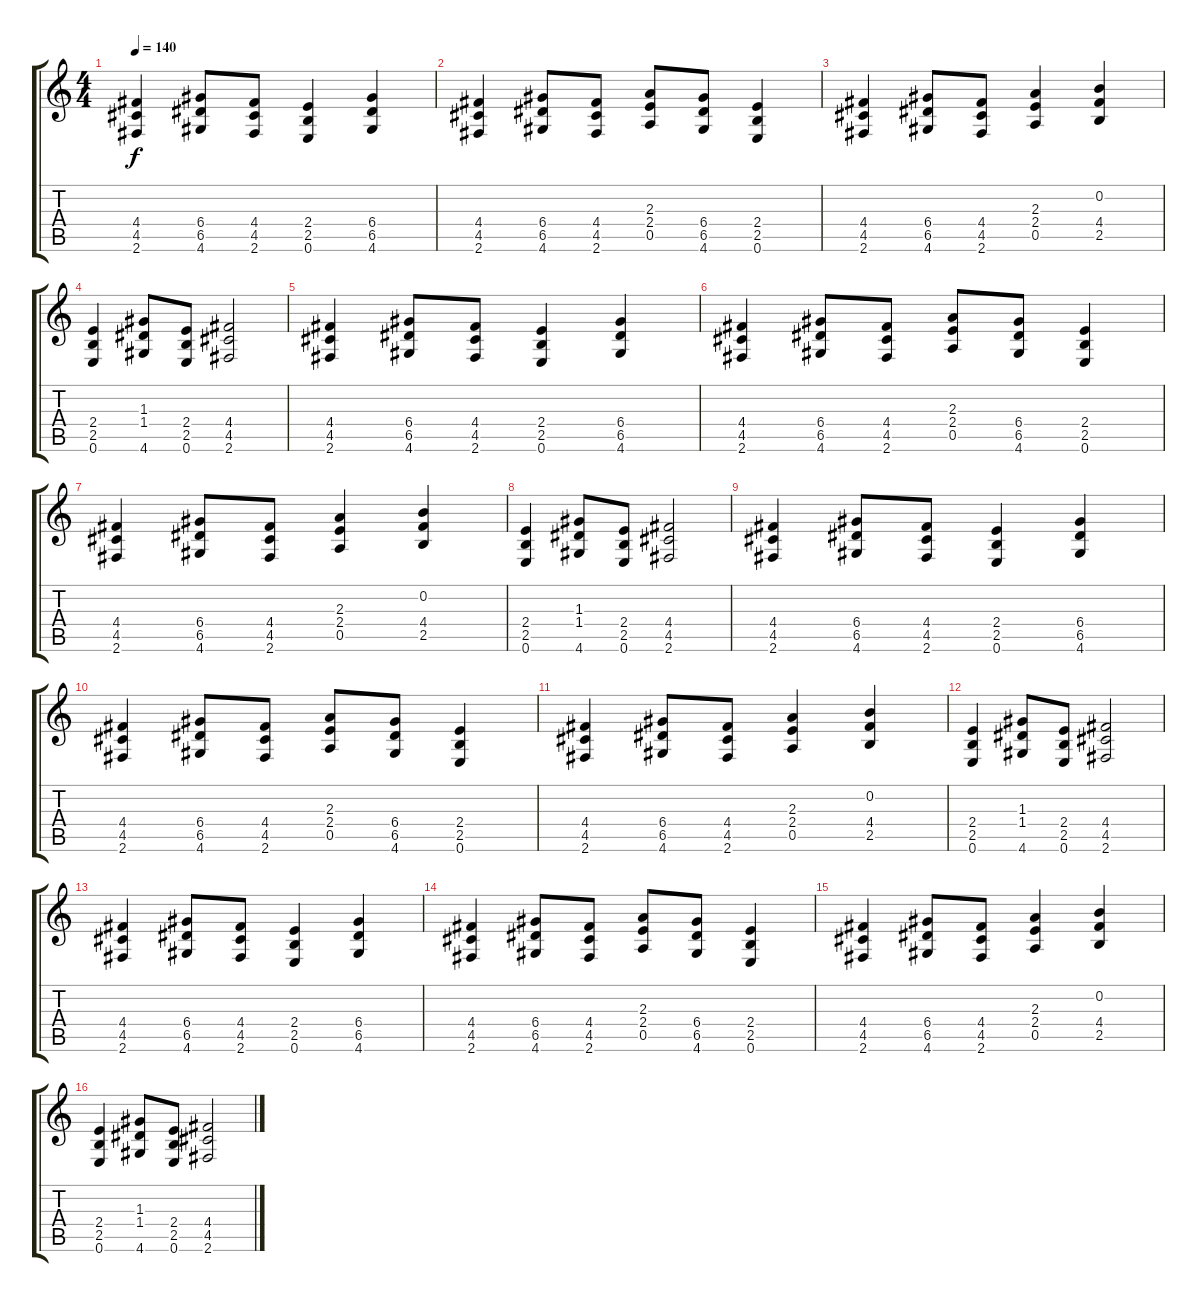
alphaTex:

\track "" {instrument distortionguitar}
\staff {score tabs}
\tuning (E4 B3 G3 D3 A2 E2) {hide}
\ts (4 4)
\tempo 140
\clef g2
\ks c
(4.4 4.5 2.6).4{dy f} (6.4 6.5 4.6).8 (4.4 4.5 2.6).8 (2.4 2.5 0.6).4 (6.4 6.5 4.6).4 |
(4.4 4.5 2.6).4 (6.4 6.5 4.6).8 (4.4 4.5 2.6).8 (2.3 2.4 0.5).8 (6.4 6.5 4.6).8 (2.4 2.5 0.6).4 |
(4.4 4.5 2.6).4 (6.4 6.5 4.6).8 (4.4 4.5 2.6).8 (2.3 2.4 0.5).4 (0.2 4.4 2.5).4 |
(2.4 2.5 0.6).4 (1.3 1.4 4.6).8 (2.4 2.5 0.6).8 (4.4 4.5 2.6).2 |
(4.4 4.5 2.6).4 (6.4 6.5 4.6).8 (4.4 4.5 2.6).8 (2.4 2.5 0.6).4 (6.4 6.5 4.6).4 |
(4.4 4.5 2.6).4 (6.4 6.5 4.6).8 (4.4 4.5 2.6).8 (2.3 2.4 0.5).8 (6.4 6.5 4.6).8 (2.4 2.5 0.6).4 |
(4.4 4.5 2.6).4 (6.4 6.5 4.6).8 (4.4 4.5 2.6).8 (2.3 2.4 0.5).4 (0.2 4.4 2.5).4 |
(2.4 2.5 0.6).4 (1.3 1.4 4.6).8 (2.4 2.5 0.6).8 (4.4 4.5 2.6).2 |
(4.4 4.5 2.6).4 (6.4 6.5 4.6).8 (4.4 4.5 2.6).8 (2.4 2.5 0.6).4 (6.4 6.5 4.6).4 |
(4.4 4.5 2.6).4 (6.4 6.5 4.6).8 (4.4 4.5 2.6).8 (2.3 2.4 0.5).8 (6.4 6.5 4.6).8 (2.4 2.5 0.6).4 |
(4.4 4.5 2.6).4 (6.4 6.5 4.6).8 (4.4 4.5 2.6).8 (2.3 2.4 0.5).4 (0.2 4.4 2.5).4 |
(2.4 2.5 0.6).4 (1.3 1.4 4.6).8 (2.4 2.5 0.6).8 (4.4 4.5 2.6).2 |
(4.4 4.5 2.6).4 (6.4 6.5 4.6).8 (4.4 4.5 2.6).8 (2.4 2.5 0.6).4 (6.4 6.5 4.6).4 |
(4.4 4.5 2.6).4 (6.4 6.5 4.6).8 (4.4 4.5 2.6).8 (2.3 2.4 0.5).8 (6.4 6.5 4.6).8 (2.4 2.5 0.6).4 |
(4.4 4.5 2.6).4 (6.4 6.5 4.6).8 (4.4 4.5 2.6).8 (2.3 2.4 0.5).4 (0.2 4.4 2.5).4 |
(2.4 2.5 0.6).4 (1.3 1.4 4.6).8 (2.4 2.5 0.6).8 (4.4 4.5 2.6).2
